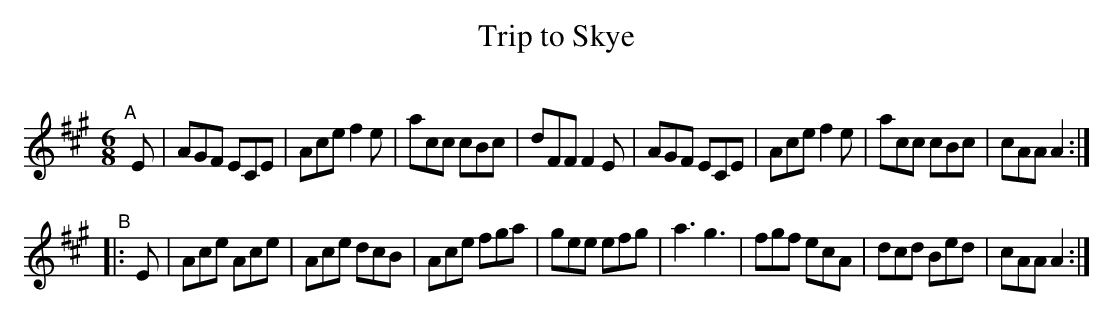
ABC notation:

X:1
T: Trip to Skye
C:
M: 6/8
L: 1/8
K: A
"^A"[|] E |\
AGF ECE | Ace f2e | acc cBc | dFF F2E |\
AGF ECE | Ace f2e | acc cBc | cAA A2 :|
"^B"|: E |\
Ace Ace | Ace dcB | Ace fga | gee efg |\
a3  g3  | fgf ecA | dcd Bed | cAA A2 :|
